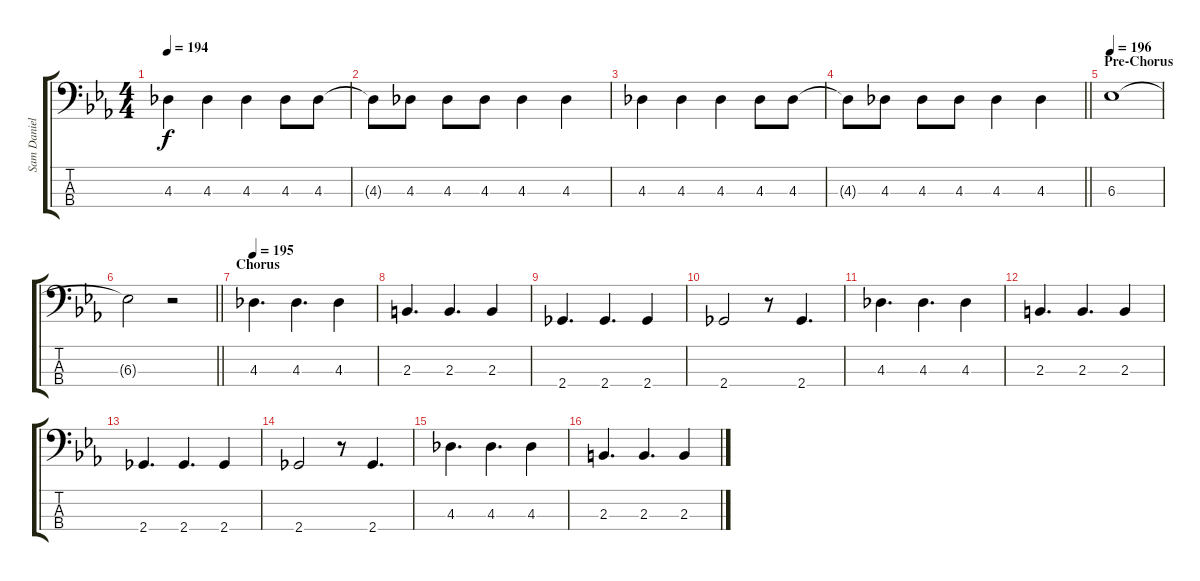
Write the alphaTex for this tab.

\track ("Sam Daniels - Bass Guitar" "Sam Daniel") {instrument electricbasspick}
\staff {score tabs}
\tuning (G2 D2 A1 E1) {hide}
\ts (4 4)
\tempo 194
\clef f4
\ks eb
4.3.4{dy f} 4.3.4 4.3.4 4.3.8 4.3.8 |
4.3{t}.8 4.3.8 4.3.8 4.3.8 4.3.4 4.3.4 |
4.3.4 4.3.4 4.3.4 4.3.8 4.3.8 |
\barLineRight lightlight
4.3{t}.8 4.3.8 4.3.8 4.3.8 4.3.4 4.3.4 |
\section ("" "Pre-Chorus")
\tempo 196
6.3.1 |
\barLineRight lightlight
6.3{t}.2 r.2 |
\section ("" "Chorus")
\tempo 195
4.3.4{d} 4.3.4{d} 4.3.4 |
2.3.4{d} 2.3.4{d} 2.3.4 |
2.4.4{d} 2.4.4{d} 2.4.4 |
2.4.2 r.8 2.4.4{d} |
4.3.4{d} 4.3.4{d} 4.3.4 |
2.3.4{d} 2.3.4{d} 2.3.4 |
2.4.4{d} 2.4.4{d} 2.4.4 |
2.4.2 r.8 2.4.4{d} |
4.3.4{d} 4.3.4{d} 4.3.4 |
2.3.4{d} 2.3.4{d} 2.3.4
